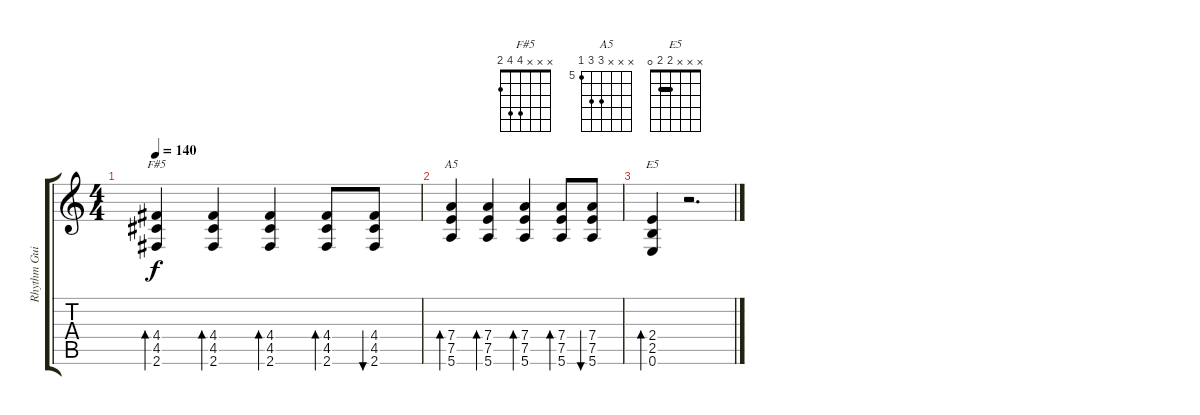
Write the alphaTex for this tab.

\track ("Rhythm Guitar" "Rhythm Gui") {instrument distortionguitar}
\staff {score tabs}
\tuning (E4 B3 G3 D3 A2 E2) {hide}
\chord ("F#5" x x x 4 4 2)
\chord ("A5" x x x 7 7 5) {firstfret 5}
\chord ("E5" x x x 2 2 0) {barre 2}
\ts (4 4)
\tempo 140
\clef g2
\ks c
(4.4 4.5 2.6).4{bd 30 ch "F#5" dy f} (4.4 4.5 2.6).4{bd 30} (4.4 4.5 2.6).4{bd 30} (4.4 4.5 2.6).8{bd 30} (4.4 4.5 2.6).8{bu 30} |
(7.4 7.5 5.6).4{bd 30 ch "A5"} (7.4 7.5 5.6).4{bd 30} (7.4 7.5 5.6).4{bd 30} (7.4 7.5 5.6).8{bd 30} (7.4 7.5 5.6).8{bu 30} |
(2.4 2.5 0.6).4{bd 30 ch "E5"} r.2{d}
